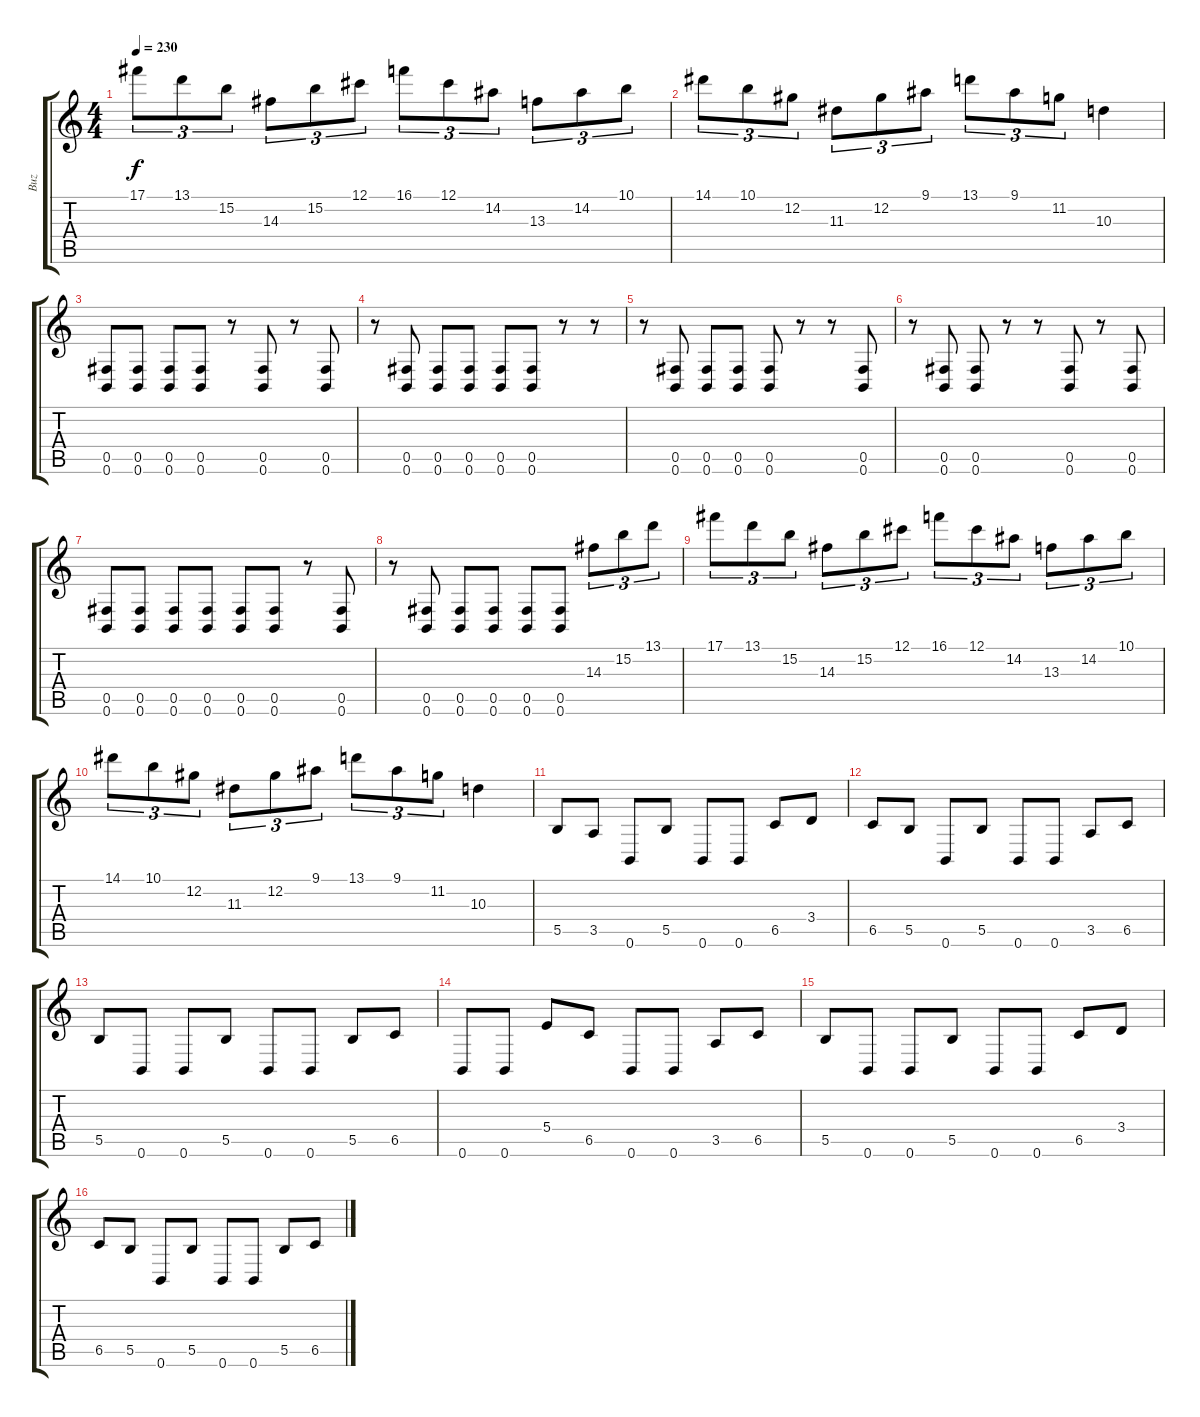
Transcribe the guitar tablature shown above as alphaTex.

\track ("Buz" "Buz") {instrument distortionguitar}
\staff {score tabs}
\tuning (Db4 Ab3 E3 B2 Gb2 B1) {hide}
\ts (4 4)
\tempo 230
\clef g2
\ks c
17.1.8{tu (3 2) dy f} 13.1.8{tu (3 2)} 15.2.8{tu (3 2)} 14.3.8{tu (3 2)} 15.2.8{tu (3 2)} 12.1.8{tu (3 2)} 16.1.8{tu (3 2)} 12.1.8{tu (3 2)} 14.2.8{tu (3 2)} 13.3.8{tu (3 2)} 14.2.8{tu (3 2)} 10.1.8{tu (3 2)} |
14.1.8{tu (3 2)} 10.1.8{tu (3 2)} 12.2.8{tu (3 2)} 11.3.8{tu (3 2)} 12.2.8{tu (3 2)} 9.1.8{tu (3 2)} 13.1.8{tu (3 2)} 9.1.8{tu (3 2)} 11.2.8{tu (3 2)} 10.3.4 |
(0.5 0.6).8 (0.5 0.6).8 (0.5 0.6).8 (0.5 0.6).8 r.8 (0.5 0.6).8 r.8 (0.5 0.6).8 |
r.8 (0.5 0.6).8 (0.5 0.6).8 (0.5 0.6).8 (0.5 0.6).8 (0.5 0.6).8 r.8 r.8 |
r.8 (0.5 0.6).8 (0.5 0.6).8 (0.5 0.6).8 (0.5 0.6).8 r.8 r.8 (0.5 0.6).8 |
r.8 (0.5 0.6).8 (0.5 0.6).8 r.8 r.8 (0.5 0.6).8 r.8 (0.5 0.6).8 |
(0.5 0.6).8 (0.5 0.6).8 (0.5 0.6).8 (0.5 0.6).8 (0.5 0.6).8 (0.5 0.6).8 r.8 (0.5 0.6).8 |
r.8 (0.5 0.6).8 (0.5 0.6).8 (0.5 0.6).8 (0.5 0.6).8 (0.5 0.6).8 14.3.8{tu (3 2)} 15.2.8{tu (3 2)} 13.1.8{tu (3 2)} |
17.1.8{tu (3 2)} 13.1.8{tu (3 2)} 15.2.8{tu (3 2)} 14.3.8{tu (3 2)} 15.2.8{tu (3 2)} 12.1.8{tu (3 2)} 16.1.8{tu (3 2)} 12.1.8{tu (3 2)} 14.2.8{tu (3 2)} 13.3.8{tu (3 2)} 14.2.8{tu (3 2)} 10.1.8{tu (3 2)} |
14.1.8{tu (3 2)} 10.1.8{tu (3 2)} 12.2.8{tu (3 2)} 11.3.8{tu (3 2)} 12.2.8{tu (3 2)} 9.1.8{tu (3 2)} 13.1.8{tu (3 2)} 9.1.8{tu (3 2)} 11.2.8{tu (3 2)} 10.3.4 |
5.5.8 3.5.8 0.6.8 5.5.8 0.6.8 0.6.8 6.5.8 3.4.8 |
6.5.8 5.5.8 0.6.8 5.5.8 0.6.8 0.6.8 3.5.8 6.5.8 |
5.5.8 0.6.8 0.6.8 5.5.8 0.6.8 0.6.8 5.5.8 6.5.8 |
0.6.8 0.6.8 5.4.8 6.5.8 0.6.8 0.6.8 3.5.8 6.5.8 |
5.5.8 0.6.8 0.6.8 5.5.8 0.6.8 0.6.8 6.5.8 3.4.8 |
6.5.8 5.5.8 0.6.8 5.5.8 0.6.8 0.6.8 5.5.8 6.5.8
